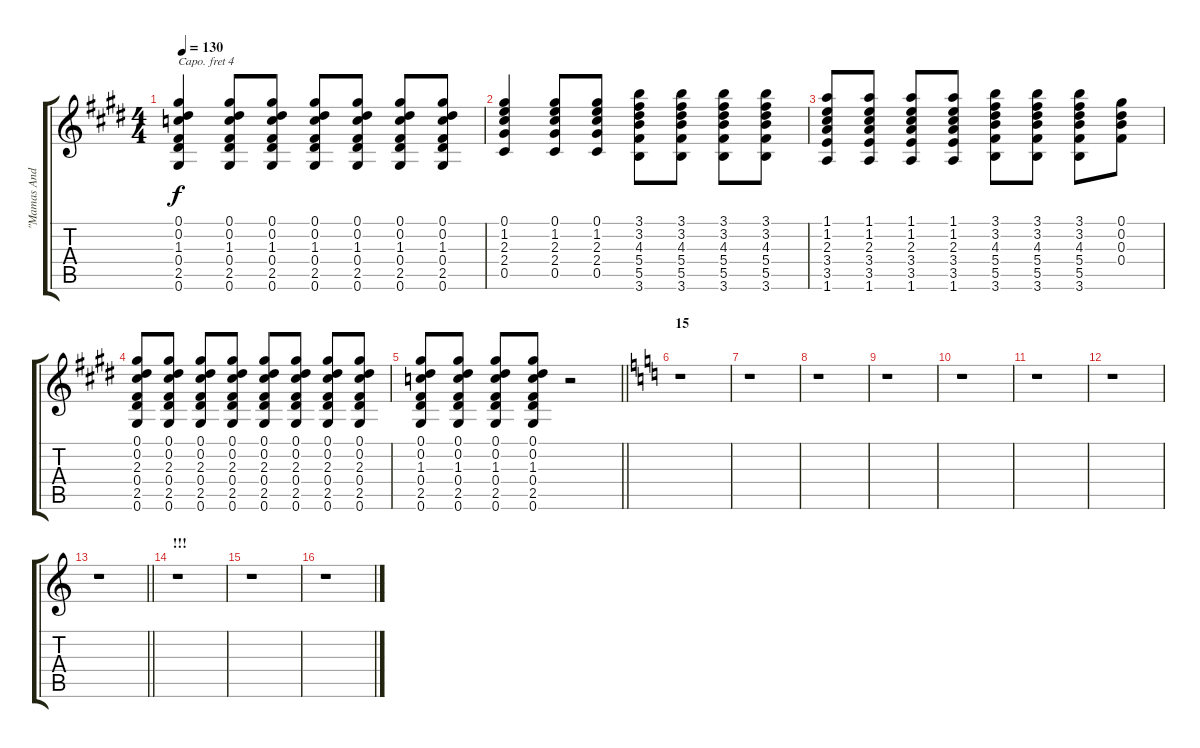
\track ("\"Mamas And The Papas\" guitar" "\"Mamas And") {instrument acousticguitarsteel}
\staff {score tabs}
\capo 4
\tuning (E4 B3 G3 D3 A2 E2) {hide}
\ts (4 4)
\tempo 130
\clef g2
\ks e
(0.1 0.2 1.3 0.4 2.5 0.6).4{dy f} (0.1 0.2 1.3 0.4 2.5 0.6).8 (0.1 0.2 1.3 0.4 2.5 0.6).8 (0.1 0.2 1.3 0.4 2.5 0.6).8 (0.1 0.2 1.3 0.4 2.5 0.6).8 (0.1 0.2 1.3 0.4 2.5 0.6).8 (0.1 0.2 1.3 0.4 2.5 0.6).8 |
(0.1 1.2 2.3 2.4 0.5).4 (0.1 1.2 2.3 2.4 0.5).8 (0.1 1.2 2.3 2.4 0.5).8 (3.1 3.2 4.3 5.4 5.5 3.6).8 (3.1 3.2 4.3 5.4 5.5 3.6).8 (3.1 3.2 4.3 5.4 5.5 3.6).8 (3.1 3.2 4.3 5.4 5.5 3.6).8 |
(1.1 1.2 2.3 3.4 3.5 1.6).8 (1.1 1.2 2.3 3.4 3.5 1.6).8 (1.1 1.2 2.3 3.4 3.5 1.6).8 (1.1 1.2 2.3 3.4 3.5 1.6).8 (3.1 3.2 4.3 5.4 5.5 3.6).8 (3.1 3.2 4.3 5.4 5.5 3.6).8 (3.1 3.2 4.3 5.4 5.5 3.6).8 (0.1 0.2 0.3 0.4).8 |
(0.1 0.2 2.3 0.4 2.5 0.6).8 (0.1 0.2 2.3 0.4 2.5 0.6).8 (0.1 0.2 2.3 0.4 2.5 0.6).8 (0.1 0.2 2.3 0.4 2.5 0.6).8 (0.1 0.2 2.3 0.4 2.5 0.6).8 (0.1 0.2 2.3 0.4 2.5 0.6).8 (0.1 0.2 2.3 0.4 2.5 0.6).8 (0.1 0.2 2.3 0.4 2.5 0.6).8 |
\barLineRight lightlight
(0.1 0.2 1.3 0.4 2.5 0.6).8 (0.1 0.2 1.3 0.4 2.5 0.6).8 (0.1 0.2 1.3 0.4 2.5 0.6).8 (0.1 0.2 1.3 0.4 2.5 0.6).8 r.2 |
\section ("" "15")
\ks c
r.1 |
r.1 |
r.1 |
r.1 |
r.1 |
r.1 |
r.1 |
\barLineRight lightlight
r.1 |
\section ("" "!!!")
r.1 |
r.1 |
r.1
